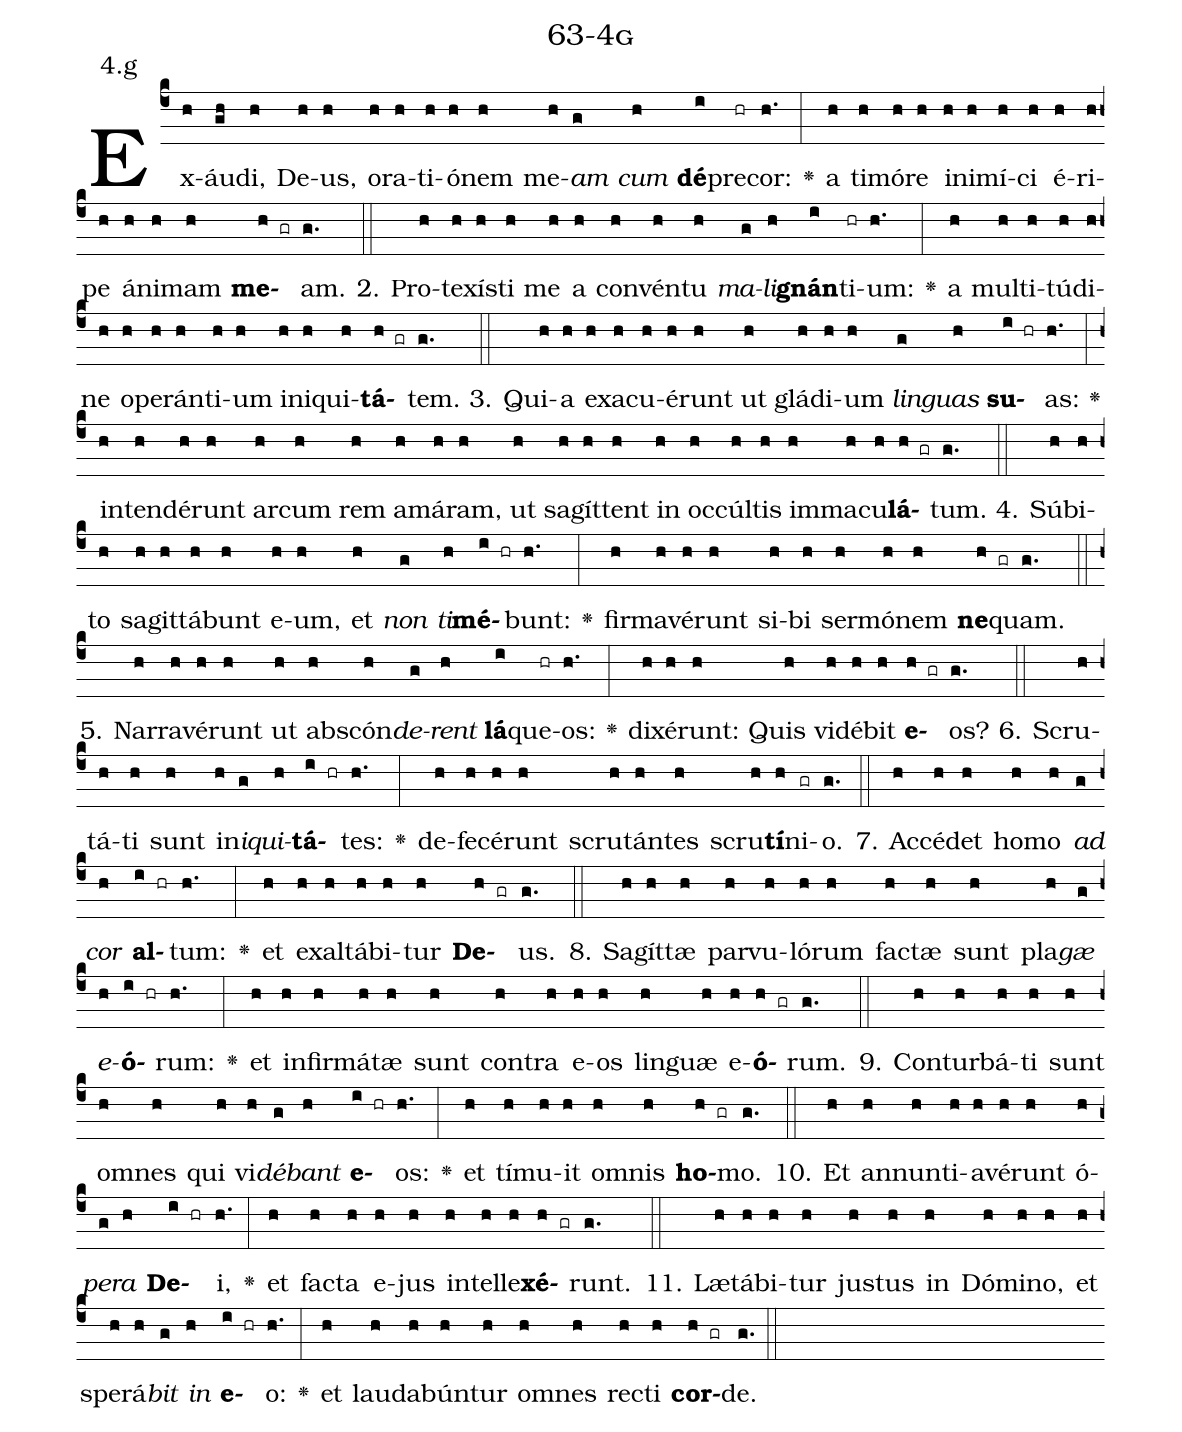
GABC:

name: 63-4g;
annotation: 4.g;
%%
(c4)Ex(h)áu(gh)di,(h) De(h)us,(h) o(h)ra(h)ti(h)ó(h)nem(h) me(h)<i>am</i>(g) <i>cum</i>(h) <b>dé</b>(i)pre(hr)cor:(h.) <v>\greheightstar</v>(:) a(h) ti(h)mó(h)re(h) in(h)i(h)mí(h)ci(h) é(h)ri(h)pe(h) á(h)ni(h)mam(h) <b>me</b>(h gr)am.(g.) (::)
2. Pro(h)te(h)xís(h)ti(h) me(h) a(h) con(h)vén(h)tu(h) <i>ma</i>(g)<i>li</i>(h)<b>gnán</b>(i)ti(hr)um:(h.) <v>\greheightstar</v>(:) a(h) mul(h)ti(h)tú(h)di(h)ne(h) o(h)pe(h)rán(h)ti(h)um(h) in(h)i(h)qui(h)<b>tá</b>(h gr)tem.(g.) (::)
3. Qui(h)a(h) ex(h)a(h)cu(h)é(h)runt(h) ut(h) glá(h)di(h)um(h) <i>lin</i>(g)<i>guas</i>(h) <b>su</b>(i hr)as:(h.) <v>\greheightstar</v>(:) in(h)ten(h)dé(h)runt(h) ar(h)cum(h) rem(h) a(h)má(h)ram,(h) ut(h) sa(h)gít(h)tent(h) in(h) oc(h)cúl(h)tis(h) im(h)ma(h)cu(h)<b>lá</b>(h gr)tum.(g.) (::)
4. Súb(h)i(h)to(h) sa(h)git(h)tá(h)bunt(h) e(h)um,(h) et(h) <i>non</i>(g) <i>ti</i>(h)<b>mé</b>(i hr)bunt:(h.) <v>\greheightstar</v>(:) fir(h)ma(h)vé(h)runt(h) si(h)bi(h) ser(h)mó(h)nem(h) <b>ne</b>(h gr)quam.(g.) (::)
5. Nar(h)ra(h)vé(h)runt(h) ut(h) abs(h)cón(h)<i>de</i>(g)<i>rent</i>(h) <b>lá</b>(i)que(hr)os:(h.) <v>\greheightstar</v>(:) di(h)xé(h)runt:(h) Quis(h) vi(h)dé(h)bit(h) <b>e</b>(h gr)os?(g.) (::)
6. Scru(h)tá(h)ti(h) sunt(h) in(h)<i>i</i>(g)<i>qui</i>(h)<b>tá</b>(i hr)tes:(h.) <v>\greheightstar</v>(:) de(h)fe(h)cé(h)runt(h) scru(h)tán(h)tes(h) scru(h)<b>tí</b>(h)ni(gr)o.(g.) (::)
7. Ac(h)cé(h)det(h) ho(h)mo(h) <i>ad</i>(g) <i>cor</i>(h) <b>al</b>(i hr)tum:(h.) <v>\greheightstar</v>(:) et(h) ex(h)al(h)tá(h)bi(h)tur(h) <b>De</b>(h gr)us.(g.) (::)
8. Sa(h)gít(h)tæ(h) par(h)vu(h)ló(h)rum(h) fac(h)tæ(h) sunt(h) pla(h)<i>gæ</i>(g) <i>e</i>(h)<b>ó</b>(i hr)rum:(h.) <v>\greheightstar</v>(:) et(h) in(h)fir(h)má(h)tæ(h) sunt(h) con(h)tra(h) e(h)os(h) lin(h)guæ(h) e(h)<b>ó</b>(h gr)rum.(g.) (::)
9. Con(h)tur(h)bá(h)ti(h) sunt(h) om(h)nes(h) qui(h) vi(h)<i>dé</i>(g)<i>bant</i>(h) <b>e</b>(i hr)os:(h.) <v>\greheightstar</v>(:) et(h) tí(h)mu(h)it(h) om(h)nis(h) <b>ho</b>(h gr)mo.(g.) (::)
10. Et(h) an(h)nun(h)ti(h)a(h)vé(h)runt(h) ó(h)<i>pe</i>(g)<i>ra</i>(h) <b>De</b>(i hr)i,(h.) <v>\greheightstar</v>(:) et(h) fac(h)ta(h) e(h)jus(h) in(h)tel(h)le(h)<b>xé</b>(h gr)runt.(g.) (::)
11. Læ(h)tá(h)bi(h)tur(h) jus(h)tus(h) in(h) Dó(h)mi(h)no,(h) et(h) spe(h)rá(h)<i>bit</i>(g) <i>in</i>(h) <b>e</b>(i hr)o:(h.) <v>\greheightstar</v>(:) et(h) lau(h)da(h)bún(h)tur(h) om(h)nes(h) rec(h)ti(h) <b>cor</b>(h gr)de.(g.) (::)
